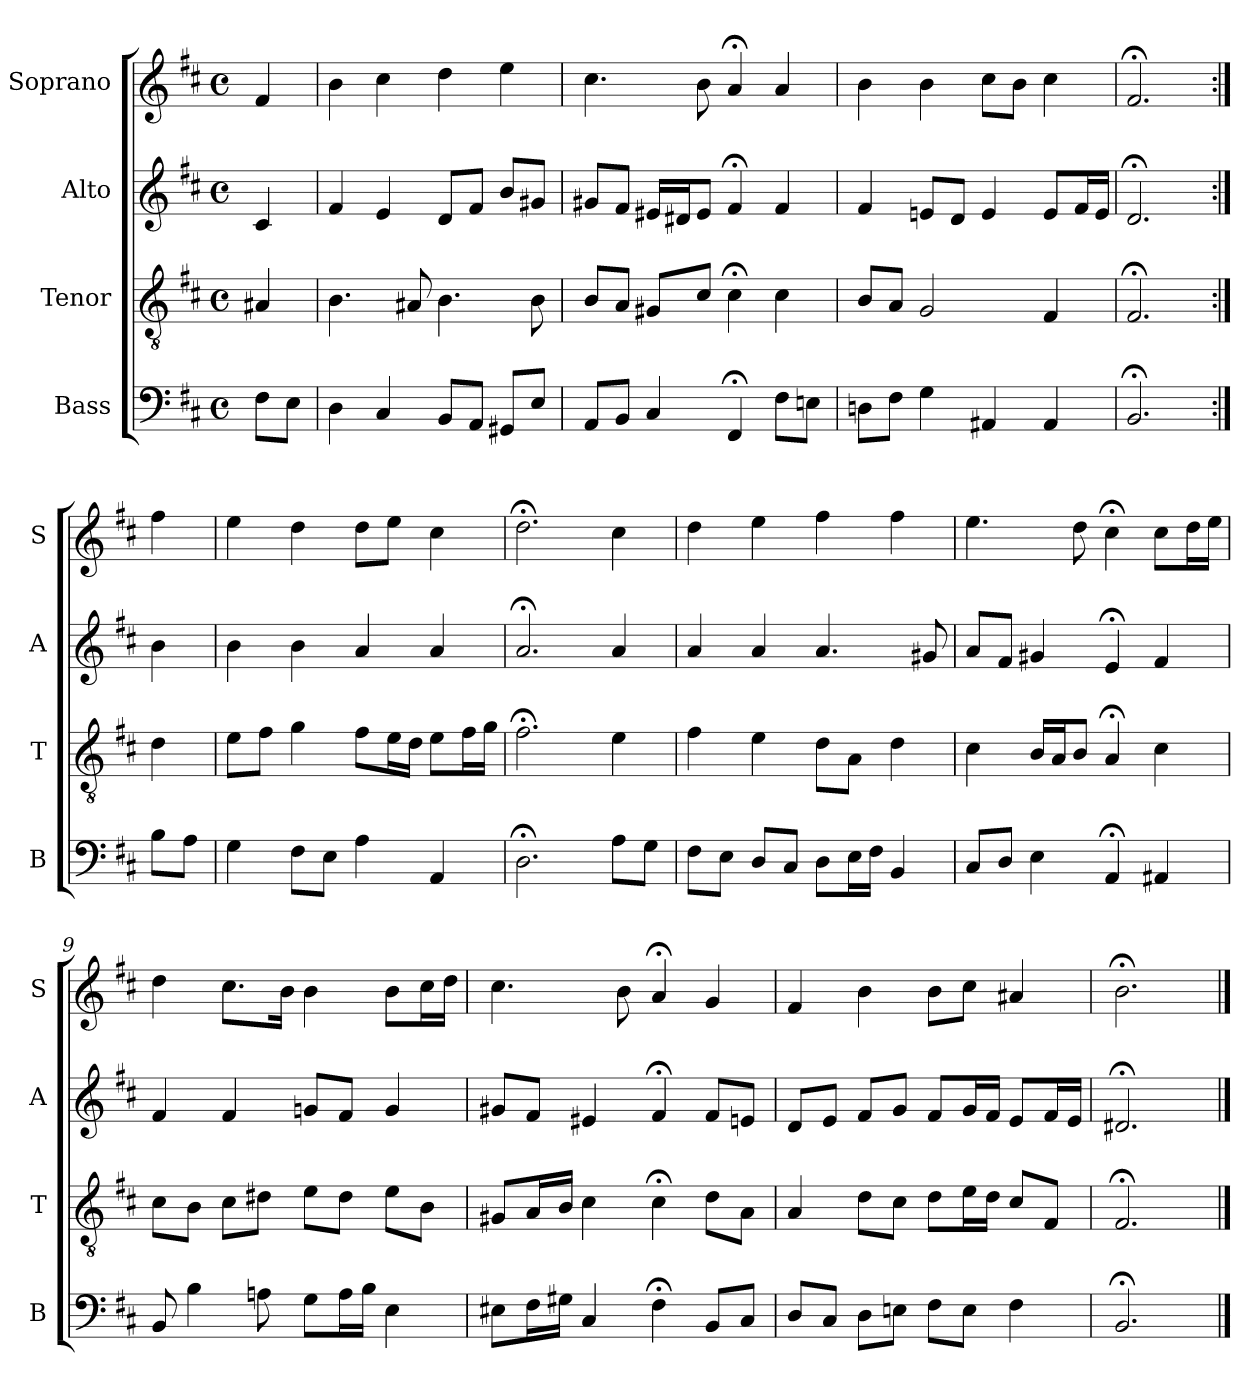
**kern	**kern	**kern	**kern
*part4	*part3	*part2	*part1
*staff4	*staff3	*staff2	*staff1
*I"Bass	*I"Tenor	*I"Alto	*I"Soprano
*I'B	*I'T	*I'A	*I'S
*clefF4	*clefGv2	*clefG2	*clefG2
*k[f#c#]	*k[f#c#]	*k[f#c#]	*k[f#c#]
*b:	*b:	*b:	*b:
*M4/4	*M4/4	*M4/4	*M4/4
*met(c)	*met(c)	*met(c)	*met(c)
*MM100	*MM100	*MM100	*MM100
=	=	=	=
8F#L	4A#X	4c#	4f#
8EJ	.	.	.
=1	=1	=1	=1
4D	4.B	4f#	4b
4C#	.	4e	4cc#
.	8A#X	.	.
8BBL	4.B	8dL	4dd
8AAJ	.	8f#J	.
8GG#XL	.	8bL	4ee
8EJ	8B	8g#XJ	.
=2	=2	=2	=2
8AAL	8BL	8g#XL	4.cc#
8BBJ	8AJ	8f#J	.
4C#	8G#XL	16e#XLL	.
.	.	16d#XJ	.
.	8c#J	8e#J	8b
4FF#;<	4c#;<	4f#;<	4a;<
8F#L	4c#	4f#	4a
8EnJ	.	.	.
=3	=3	=3	=3
8DnL	8BL	4f#	4b
8F#J	8AJ	.	.
4G	2G	8enL	4b
.	.	8dJ	.
4AA#X	.	4e	8cc#L
.	.	.	8bJ
4AA#	4F#	8eL	4cc#
.	.	16f#L	.
.	.	16eJJ	.
=4	=4	=4	=4
2.BB;<	2.F#;<	2.d;<	2.f#;<
=:|!	=:|!	=:|!	=:|!
8BL	4d	4b	4ff#
8AJ	.	.	.
=5	=5	=5	=5
4G	8eL	4b	4ee
.	8f#J	.	.
8F#L	4g	4b	4dd
8EJ	.	.	.
4A	8f#L	4a	8ddL
.	16eL	.	8eeJ
.	16dJJ	.	.
4AA	8eL	4a	4cc#
.	16f#L	.	.
.	16gJJ	.	.
=6	=6	=6	=6
2.D;<	2.f#;<	2.a;<	2.dd;<
8AL	4e	4a	4cc#
8GJ	.	.	.
=7	=7	=7	=7
8F#L	4f#	4a	4dd
8EJ	.	.	.
8DL	4e	4a	4ee
8C#J	.	.	.
8DL	8dL	4.a	4ff#
16EL	8AJ	.	.
16F#JJ	.	.	.
4BB	4d	.	4ff#
.	.	8g#X	.
=8	=8	=8	=8
8C#L	4c#	8aL	4.ee
8DJ	.	8f#J	.
4E	16BLL	4g#X	.
.	16AJ	.	.
.	8BJ	.	8dd
4AA;<	4A;<	4e;<	4cc#;<
4AA#X	4c#	4f#	8cc#L
.	.	.	16ddL
.	.	.	16eeJJ
=9	=9	=9	=9
8BB	8c#L	4f#	4dd
4B	8BJ	.	.
.	8c#L	4f#	8.cc#L
8An	8d#XJ	.	.
.	.	.	16bJk
8GL	8eL	8gnL	4b
16AL	8d#J	8f#J	.
16BJJ	.	.	.
4E	8eL	4g	8bL
.	8BJ	.	16cc#L
.	.	.	16ddJJ
=10	=10	=10	=10
8E#XL	8G#XL	8g#XL	4.cc#
16F#L	16AL	8f#J	.
16G#XJJ	16BJJ	.	.
4C#	4c#	4e#X	.
.	.	.	8b
4F#;<	4c#;<	4f#;<	4a;<
8BBL	8dL	8f#L	4g
8C#J	8AJ	8enJ	.
=11	=11	=11	=11
8DL	4A	8dL	4f#
8C#J	.	8eJ	.
8DL	8dL	8f#L	4b
8EnJ	8c#J	8gJ	.
8F#L	8dL	8f#L	8bL
8EJ	16eL	16gL	8cc#J
.	16dJJ	16f#JJ	.
4F#	8c#L	8eL	4a#X
.	8F#J	16f#L	.
.	.	16eJJ	.
=12	=12	=12	=12
2.BB;<	2.F#;<	2.d#X;<	2.b;<
==	==	==	==
*-	*-	*-	*-
